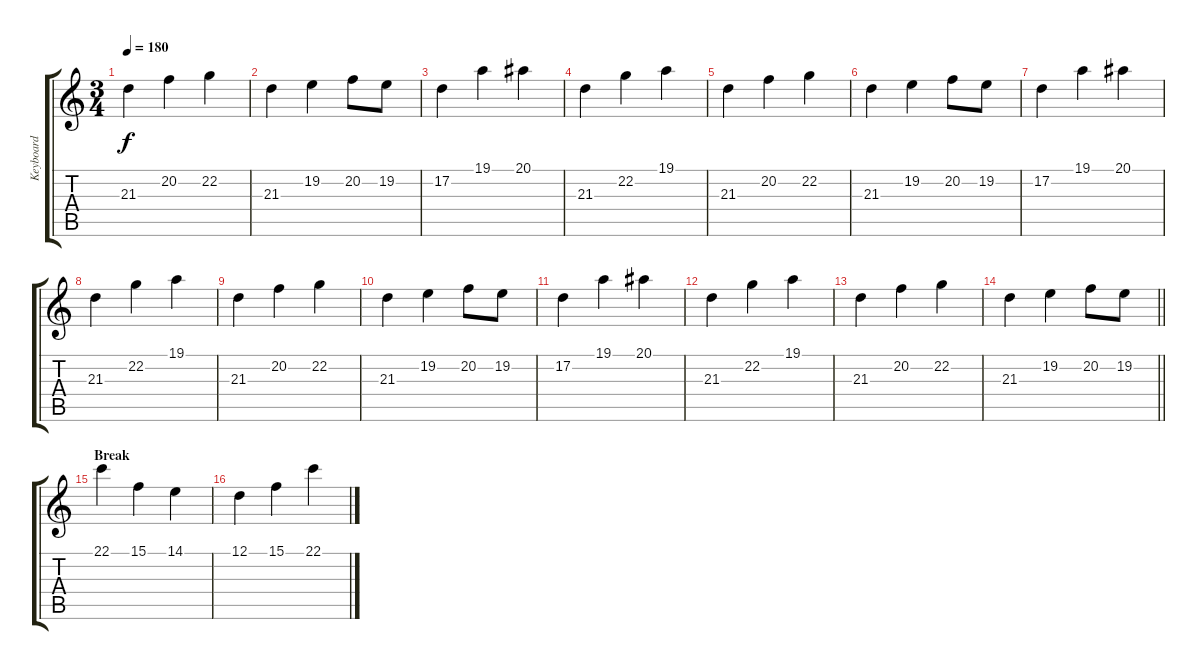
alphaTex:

\track ("Keyboard" "Keyboard") {instrument brightacousticpiano}
\staff {score tabs}
\tuning (D4 A3 F3 C3 G2 C2) {hide}
\ts (3 4)
\tempo 180
\clef g2
\ks c
21.3.4{dy f} 20.2.4 22.2.4 |
21.3.4 19.2.4 20.2.8 19.2.8 |
17.2.4 19.1.4 20.1.4 |
21.3.4 22.2.4 19.1.4 |
21.3.4 20.2.4 22.2.4 |
21.3.4 19.2.4 20.2.8 19.2.8 |
17.2.4 19.1.4 20.1.4 |
21.3.4 22.2.4 19.1.4 |
21.3.4 20.2.4 22.2.4 |
21.3.4 19.2.4 20.2.8 19.2.8 |
17.2.4 19.1.4 20.1.4 |
21.3.4 22.2.4 19.1.4 |
21.3.4 20.2.4 22.2.4 |
\barLineRight lightlight
21.3.4 19.2.4 20.2.8 19.2.8 |
\section ("" "Break")
22.1.4 15.1.4 14.1.4 |
12.1.4 15.1.4 22.1.4
